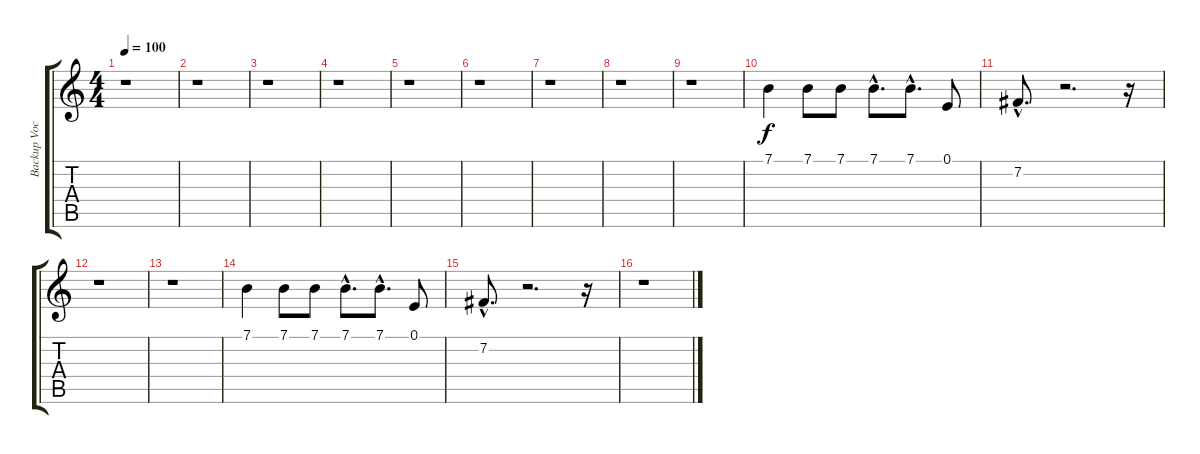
\track ("Backup Vocal" "Backup Voc") {instrument flute}
\staff {score tabs}
\tuning (E4 B3 G3 D3 A2 E2) {hide}
\ts (4 4)
\tempo 100
\clef g2
\ks c
r.1{dy f} |
r.1 |
r.1 |
r.1 |
r.1 |
r.1 |
r.1 |
r.1 |
r.1 |
7.1.4 7.1.8 7.1.8 7.1{hac}.8{d} 7.1{hac}.8{d} 0.1.8 |
7.2{hac}.8{d} r.2{d} r.16 |
r.1 |
r.1 |
7.1.4 7.1.8 7.1.8 7.1{hac}.8{d} 7.1{hac}.8{d} 0.1.8 |
7.2{hac}.8{d} r.2{d} r.16 |
r.1
